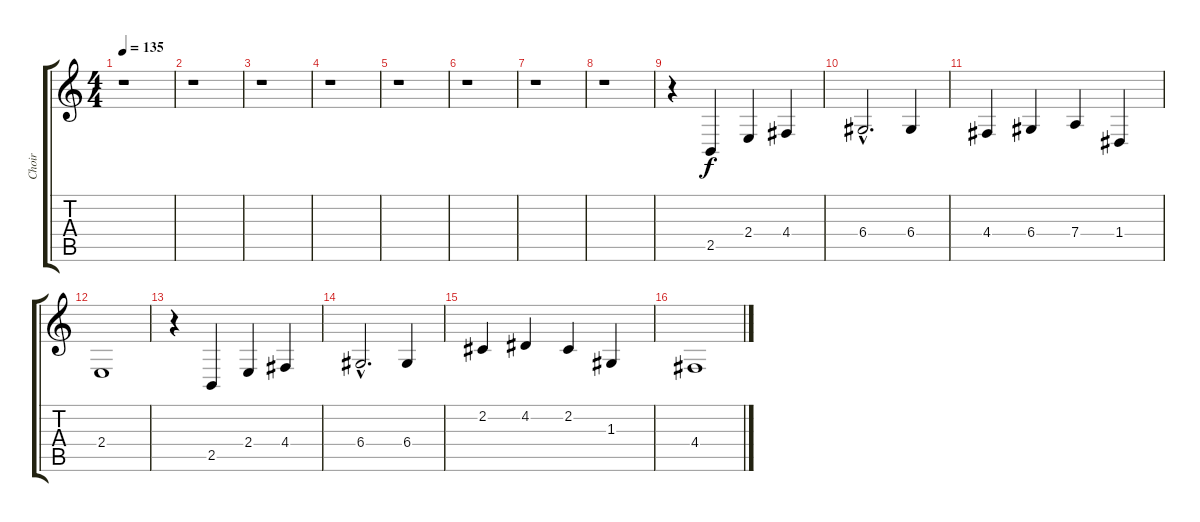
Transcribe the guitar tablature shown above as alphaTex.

\track ("Choir" "Choir") {instrument choiraahs}
\staff {score tabs}
\tuning (E4 B3 G3 D3 A2 E2) {hide}
\ts (4 4)
\tempo 135
\clef g2
\ks c
r.1{dy f} |
r.1 |
r.1 |
r.1 |
r.1 |
r.1 |
r.1 |
r.1 |
r.4{volume 12} 2.5.4 2.4.4 4.4.4 |
6.4{hac}.2{d} 6.4.4 |
4.4.4 6.4.4 7.4.4 1.4.4 |
2.4.1 |
r.4 2.5.4 2.4.4 4.4.4 |
6.4{hac}.2{d} 6.4.4 |
2.2.4 4.2.4 2.2.4 1.3.4 |
4.4.1
